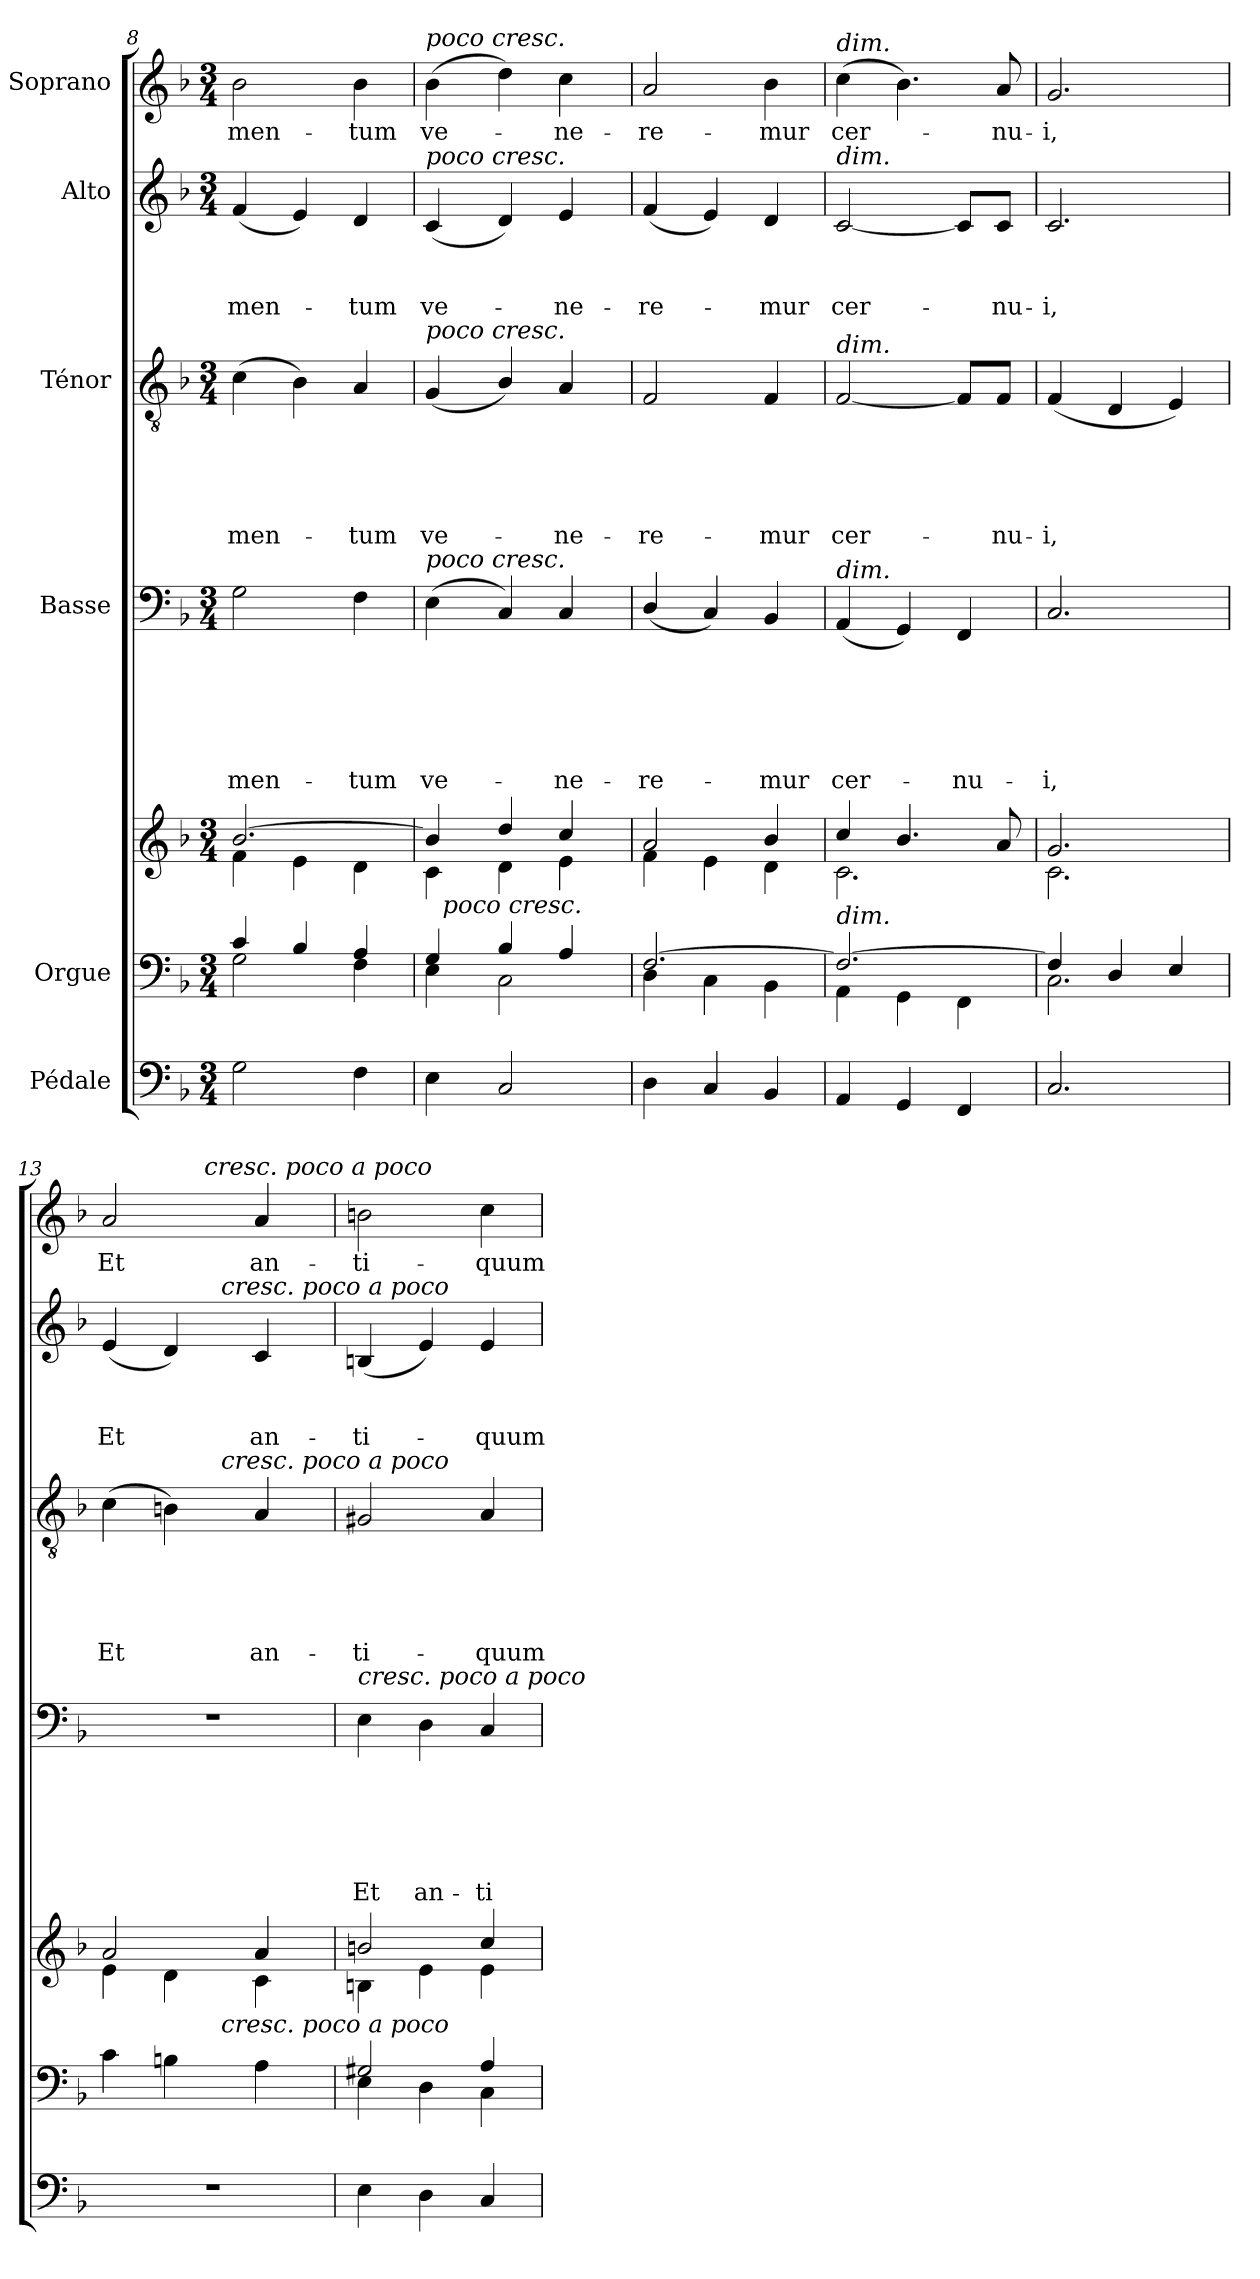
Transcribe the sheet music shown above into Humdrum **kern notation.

**kern	**kern	**kern	**kern	**text	**text	**text	**text	**text	**text	**kern	**text	**text	**text	**text	**text	**kern	**text	**text	**text	**kern	**text
*part6	*part5	*part5	*part4	*part4	*part4	*part4	*part4	*part4	*part4	*part3	*part3	*part3	*part3	*part3	*part3	*part2	*part2	*part2	*part2	*part1	*part1
*staff7	*staff6	*staff5	*staff4	*staff4	*staff4	*staff4	*staff4	*staff4	*staff4	*staff3	*staff3	*staff3	*staff3	*staff3	*staff3	*staff2	*staff2	*staff2	*staff2	*staff1	*staff1
*I"Pédale	*I"Orgue	*	*I"Basse	*	*	*	*	*	*	*I"Ténor	*	*	*	*	*	*I"Alto	*	*	*	*I"Soprano	*
*clefF4	*clefF4	*clefG2	*clefF4	*	*	*	*	*	*	*clefGv2	*	*	*	*	*	*clefG2	*	*	*	*clefG2	*
*k[b-]	*k[b-]	*k[b-]	*k[b-]	*	*	*	*	*	*	*k[b-]	*	*	*	*	*	*k[b-]	*	*	*	*k[b-]	*
*F:	*F:	*F:	*F:	*	*	*	*	*	*	*F:	*	*	*	*	*	*F:	*	*	*	*F:	*
*M3/4	*M3/4	*M3/4	*M3/4	*	*	*	*	*	*	*M3/4	*	*	*	*	*	*M3/4	*	*	*	*M3/4	*
=8	=8	=8	=8	=8	=8	=8	=8	=8	=8	=8	=8	=8	=8	=8	=8	=8	=8	=8	=8	=8	=8
*	*^	*^	*	*	*	*	*	*	*	*	*	*	*	*	*	*	*	*	*	*	*
!	!	!	!	!	!	!	!	!	!	!	!LO:LY:b	!	!	!	!	!	!LO:LY:b	!	!	!	!LO:LY:b	!	!LO:LY:b
2G\	4c/	2G\	[<2.b-/	4f\	2G\	.	.	.	.	.	-men-	(>4c\	.	.	.	.	-men-	(<4f/	.	.	-men-	2b-\	-men-
.	4B-/	.	.	4e\	.	.	.	.	.	.	.	4B-\)	.	.	.	.	.	4e/)	.	.	.	.	.
!	!	!	!	!	!	!	!	!	!	!	!LO:LY:b	!	!	!	!	!	!LO:LY:b	!	!	!	!LO:LY:b	!	!LO:LY:b
4F\	4A/	4F\	.	4d\	4F\	.	.	.	.	.	-tum	4A/	.	.	.	.	-tum	4d/	.	.	-tum	4b-\	-tum
!!LO:PB:g=z
=9	=9	=9	=9	=9	=9	=9	=9	=9	=9	=9	=9	=9	=9	=9	=9	=9	=9	=9	=9	=9	=9	=9	=9
!	!	!	!	!	!	!	!	!	!	!	!	!	!	!	!	!	!	!	!	!	!	!LO:TX:a:i:t=poco cresc.	!
!	!	!	!	!	!	!	!	!	!	!	!	!	!	!	!	!	!	!LO:TX:a:i:t=poco cresc.	!	!	!	!	!
!	!	!	!	!	!	!	!	!	!	!	!	!LO:TX:a:i:t=poco cresc.	!	!	!	!	!	!	!	!	!	!	!
!	!	!	!	!	!LO:TX:a:i:t=poco cresc.	!	!	!	!	!	!	!	!	!	!	!	!	!	!	!	!	!	!
!	!	!	!	!	!	!	!	!	!	!	!LO:LY:b	!	!	!	!	!	!LO:LY:b	!	!	!	!LO:LY:b	!	!LO:LY:b
*	*	*^	*	*	*	*	*	*	*	*	*	*	*	*	*	*	*	*	*	*	*	*	*
4E\	4G/	4E\	32ryy	4b-/]	4c\	(>4E\	.	.	.	.	.	ve-	(<4G/	.	.	.	.	ve-	(<4c/	.	.	ve-	(>4b-\	ve-
!	!	!	!LO:TX:a:i:t=poco cresc.	!	!	!	!	!	!	!	!	!	!	!	!	!	!	!	!	!	!	!	!	!
.	.	.	2ryy	.	.	.	.	.	.	.	.	.	.	.	.	.	.	.	.	.	.	.	.	.
2C/	4B-/	2C\	.	4dd/	4d\	4C/)	.	.	.	.	.	.	4B-/)	.	.	.	.	.	4d/)	.	.	.	4dd\)	.
!	!	!	!	!	!	!	!	!	!	!	!	!LO:LY:b	!	!	!	!	!	!LO:LY:b	!	!	!	!LO:LY:b	!	!LO:LY:b
.	4A/	.	.	4cc/	4e\	4C/	.	.	.	.	.	-ne-	4A/	.	.	.	.	-ne-	4e/	.	.	-ne-	4cc\	-ne-
.	.	.	8..ryy	.	.	.	.	.	.	.	.	.	.	.	.	.	.	.	.	.	.	.	.	.
=10	=10	=10	=10	=10	=10	=10	=10	=10	=10	=10	=10	=10	=10	=10	=10	=10	=10	=10	=10	=10	=10	=10	=10	=10
!	!	!	!	!	!	!	!	!	!	!	!	!LO:LY:b	!	!	!	!	!	!LO:LY:b	!	!	!	!LO:LY:b	!	!LO:LY:b
*	*	*v	*v	*	*	*	*	*	*	*	*	*	*	*	*	*	*	*	*	*	*	*	*	*
4D\	[>2.F/	4D\	2a/	4f\	(<4D/	.	.	.	.	.	-re-	2F/	.	.	.	.	-re-	(<4f/	.	.	-re-	2a/	-re-
4C/	.	4C\	.	4e\	4C/)	.	.	.	.	.	.	.	.	.	.	.	.	4e/)	.	.	.	.	.
!	!	!	!	!	!	!	!	!	!	!	!LO:LY:b	!	!	!	!	!	!LO:LY:b	!	!	!	!LO:LY:b	!	!LO:LY:b
4BB-/	.	4BB-\	4b-/	4d\	4BB-/	.	.	.	.	.	-mur	4F/	.	.	.	.	-mur	4d/	.	.	-mur	4b-\	-mur
=11	=11	=11	=11	=11	=11	=11	=11	=11	=11	=11	=11	=11	=11	=11	=11	=11	=11	=11	=11	=11	=11	=11	=11
!	!	!	!	!	!	!	!	!	!	!	!	!	!	!	!	!	!	!	!	!	!	!LO:TX:a:i:t=dim.	!
!	!	!	!	!	!	!	!	!	!	!	!	!	!	!	!	!	!	!LO:TX:a:i:t=dim.	!	!	!	!	!
!	!	!	!	!	!	!	!	!	!	!	!	!LO:TX:a:i:t=dim.	!	!	!	!	!	!	!	!	!	!	!
!	!	!	!	!	!LO:TX:a:i:t=dim.	!	!	!	!	!	!	!	!	!	!	!	!	!	!	!	!	!	!
!	!LO:TX:a:i:t=dim.	!	!	!	!	!	!	!	!	!	!	!	!	!	!	!	!	!	!	!	!	!	!
!	!	!	!	!	!	!	!	!	!	!	!LO:LY:b	!	!	!	!	!	!LO:LY:b	!	!	!	!LO:LY:b	!	!LO:LY:b
4AA/	2.F/_	4AA\	4cc/	2.c\	(<4AA/	.	.	.	.	.	cer-	[<2F/	.	.	.	.	cer-	[<2c/	.	.	cer-	(>4cc\	cer-
4GG/	.	4GG\	4.b-/	.	4GG/)	.	.	.	.	.	.	.	.	.	.	.	.	.	.	.	.	4.b-\)	.
!	!	!	!	!	!	!	!	!	!	!	!LO:LY:b	!	!	!	!	!	!	!	!	!	!	!	!
4FF/	.	4FF\	.	.	4FF/	.	.	.	.	.	-nu-	8F/L]	.	.	.	.	.	8c/L]	.	.	.	.	.
!	!	!	!	!	!	!	!	!	!	!	!	!	!	!	!	!	!LO:LY:b	!	!	!	!LO:LY:b	!	!LO:LY:b
.	.	.	8a/	.	.	.	.	.	.	.	.	8F/J	.	.	.	.	-nu-	8c/J	.	.	-nu-	8a/	-nu-
=12	=12	=12	=12	=12	=12	=12	=12	=12	=12	=12	=12	=12	=12	=12	=12	=12	=12	=12	=12	=12	=12	=12	=12
!	!	!	!	!	!	!	!	!	!	!	!LO:LY:b	!	!	!	!	!	!LO:LY:b	!	!	!	!LO:LY:b	!	!LO:LY:b
2.C/	4F/]	2.C\	2.g/	2.c\	2.C/	.	.	.	.	.	-i,	(<4F/	.	.	.	.	-i,	2.c/	.	.	-i,	2.g/	-i,
.	4D/	.	.	.	.	.	.	.	.	.	.	4D/	.	.	.	.	.	.	.	.	.	.	.
.	4E/	.	.	.	.	.	.	.	.	.	.	4E/)	.	.	.	.	.	.	.	.	.	.	.
=13	=13	=13	=13	=13	=13	=13	=13	=13	=13	=13	=13	=13	=13	=13	=13	=13	=13	=13	=13	=13	=13	=13	=13
!	!	!	!	!	!	!	!	!	!	!	!	!	!	!	!	!	!LO:LY:b	!	!	!	!LO:LY:b	!	!LO:LY:b
*	*	*	*	*	*	*	*	*	*	*	*	*^	*	*	*	*	*	*^	*	*	*	*^	*
2.r	4c\	4ryy	2a/	4e\	2.r	.	.	.	.	.	.	(>4c\	4ryy	.	.	.	.	Et	(<4e/	4ryy	.	.	Et	2a/	4.ryy	Et
.	4Bn\	8ryy	.	4d\	.	.	.	.	.	.	.	4Bn\)	8ryy	.	.	.	.	.	4d/)	8ryy	.	.	.	.	.	.
!	!	!	!	!	!	!	!	!	!	!	!	!	!	!	!	!	!	!	!	!	!	!	!	!	!LO:TX:a:i:t=cresc. poco a poco	!
.	.	32ryy	.	.	.	.	.	.	.	.	.	.	32ryy	.	.	.	.	.	.	32ryy	.	.	.	.	4.ryy	.
!	!	!	!	!	!	!	!	!	!	!	!	!	!	!	!	!	!	!	!	!LO:TX:a:i:t=cresc. poco a poco	!	!	!	!	!	!
!	!	!	!	!	!	!	!	!	!	!	!	!	!LO:TX:a:i:t=cresc. poco a poco	!	!	!	!	!	!	!	!	!	!	!	!	!
!	!	!LO:TX:a:i:t=cresc. poco a poco	!	!	!	!	!	!	!	!	!	!	!	!	!	!	!	!	!	!	!	!	!	!	!	!
.	.	4ryy	.	.	.	.	.	.	.	.	.	.	4ryy	.	.	.	.	.	.	4ryy	.	.	.	.	.	.
!	!	!	!	!	!	!	!	!	!	!	!	!	!	!	!	!	!	!LO:LY:b	!	!	!	!	!LO:LY:b	!	!	!LO:LY:b
.	4A\	.	4a/	4c\	.	.	.	.	.	.	.	4A/	.	.	.	.	.	an-	4c/	.	.	.	an-	4a/	.	an-
.	.	16.ryy	.	.	.	.	.	.	.	.	.	.	16.ryy	.	.	.	.	.	.	16.ryy	.	.	.	.	.	.
=14	=14	=14	=14	=14	=14	=14	=14	=14	=14	=14	=14	=14	=14	=14	=14	=14	=14	=14	=14	=14	=14	=14	=14	=14	=14	=14
!	!	!	!	!	!LO:TX:a:i:t=cresc. poco a poco	!	!	!	!	!	!	!	!	!	!	!	!	!	!	!	!	!	!	!	!	!
!	!	!	!	!	!	!	!	!	!	!	!LO:LY:b	!	!	!	!	!	!	!LO:LY:b	!	!	!	!	!LO:LY:b	!	!	!LO:LY:b
*	*	*	*	*	*	*	*	*	*	*	*	*v	*v	*	*	*	*	*	*	*	*	*	*	*v	*v	*
*	*	*	*	*	*	*	*	*	*	*	*	*	*	*	*	*	*	*v	*v	*	*	*	*	*
4E\	2G#X/	4E\	2bn/	4Bn\	4E\	.	.	.	.	.	Et	2G#X/	.	.	.	.	-ti-	(<4Bn/	.	.	-ti-	2bn\	-ti-
!	!	!	!	!	!	!	!	!	!	!	!LO:LY:b	!	!	!	!	!	!	!	!	!	!	!	!
4D\	.	4D\	.	4e\	4D\	.	.	.	.	.	an-	.	.	.	.	.	.	4e/)	.	.	.	.	.
!	!	!	!	!	!	!	!	!	!	!	!LO:LY:b	!	!	!	!	!	!LO:LY:b	!	!	!	!LO:LY:b	!	!LO:LY:b
4C/	4A/	4C\	4cc/	4e\	4C/	.	.	.	.	.	-ti-	4A/	.	.	.	.	-quum	4e/	.	.	-quum	4cc\	-quum
*	*v	*v	*	*	*	*	*	*	*	*	*	*	*	*	*	*	*	*	*	*	*	*	*
*	*	*v	*v	*	*	*	*	*	*	*	*	*	*	*	*	*	*	*	*	*	*	*
=	=	=	=	=	=	=	=	=	=	=	=	=	=	=	=	=	=	=	=	=	=
*-	*-	*-	*-	*-	*-	*-	*-	*-	*-	*-	*-	*-	*-	*-	*-	*-	*-	*-	*-	*-	*-
